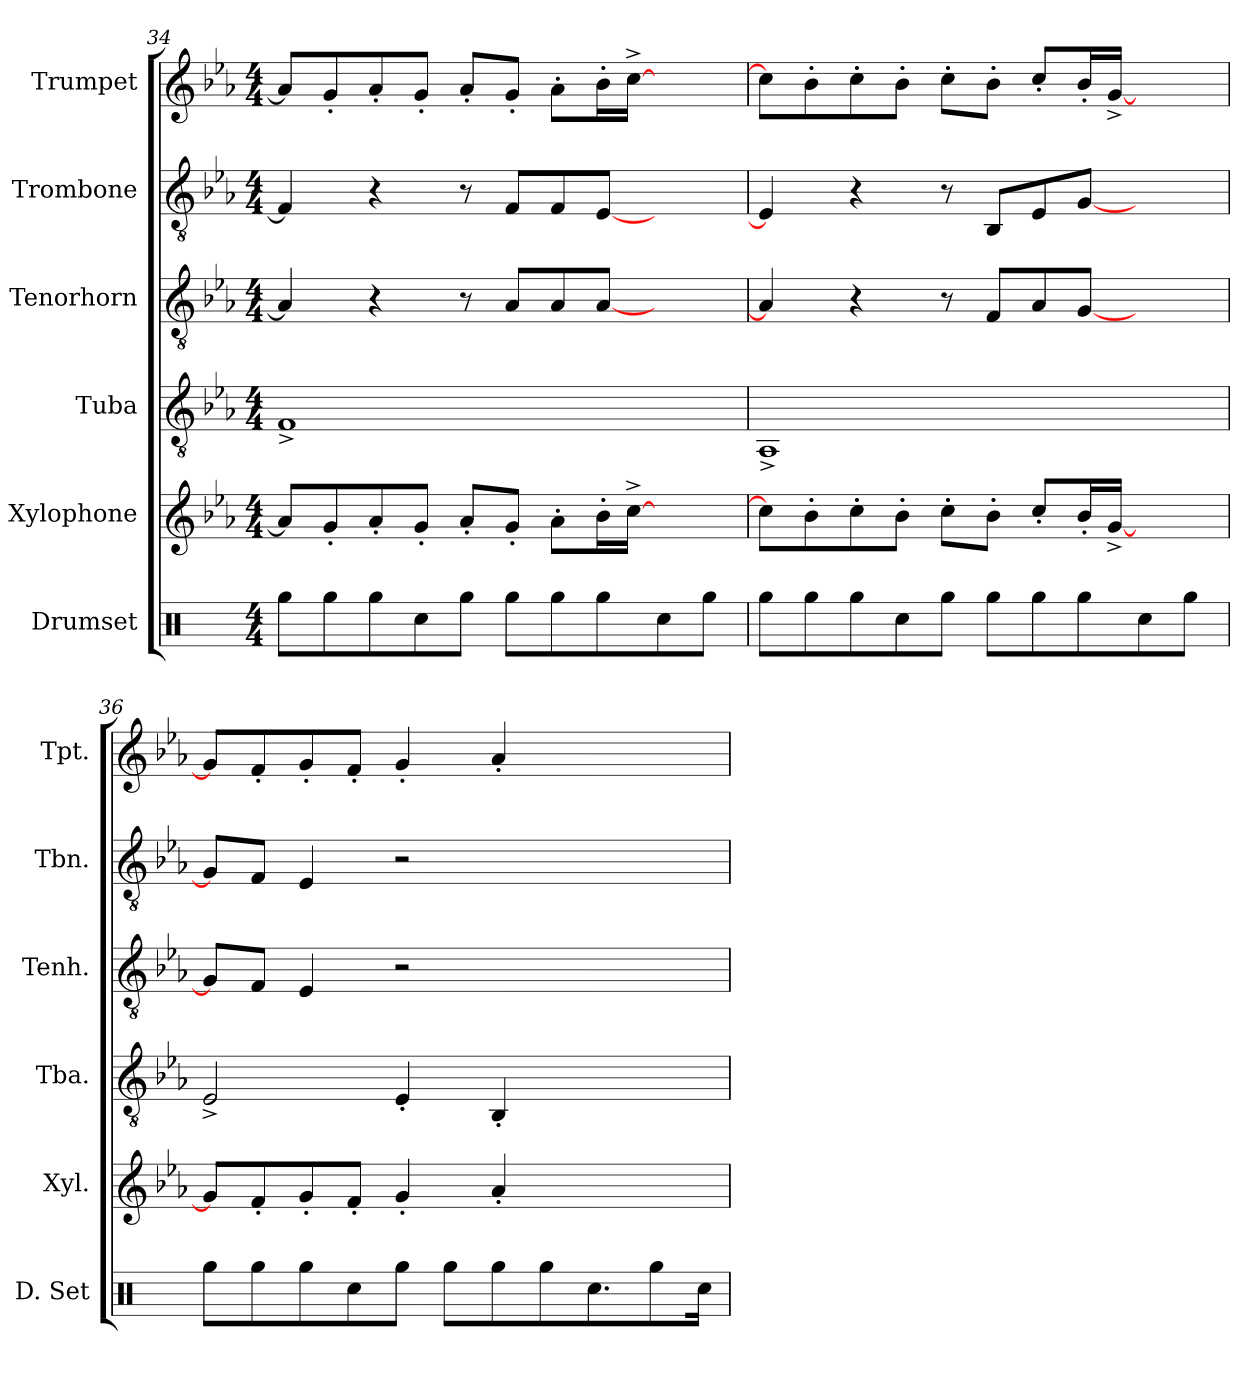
**kern	**kern	**kern	**kern	**kern	**kern
*part6	*part5	*part4	*part3	*part2	*part1
*staff6	*staff5	*staff4	*staff3	*staff2	*staff1
*I"Drumset	*I"Xylophone	*I"Tuba	*I"Tenorhorn	*I"Trombone	*I"Trumpet
*I'D. Set	*I'Xyl.	*I'Tba.	*I'Tenh.	*I'Tbn.	*I'Tpt.
*clefX	*clefG2	*clefGv2	*clefGv2	*clefGv2	*clefG2
*	*ITrd-7c-12	*	*	*	*
*k[]	*k[b-e-a-]	*k[b-e-a-]	*k[b-e-a-]	*k[b-e-a-]	*k[b-e-a-]
*M4/4	*M4/4	*M4/4	*M4/4	*M4/4	*M4/4
=34	=34	=34	=34	=34	=34
8RggL	8aa-L]	1F^	4A-]	4F]	8a-L]
8Rgg	8gg'	.	.	.	8g'
8Rgg	8aa-'	.	4r	4r	8a-'
8Rcc	8gg'J	.	.	.	8g'J
8RggJ	8aa-'L	.	8r	8r	8a-'L
8RggL	8gg'J	.	8A-L	8FL	8g'J
8Rgg	8aa-'L	.	8A-	8F	8a-'L
8Rgg	16bb-'L	.	[8A-J	[8E-J	16b-'L
.	[16ccc^JJ	.	.	.	[16cc^JJ
8Rcc	4ryy	4ryy	4ryy	4ryy	4ryy
8RggJ	.	.	.	.	.
=35	=35	=35	=35	=35	=35
8RggL	8cccL]	1AA-^	4A-]	4E-]	8ccL]
8Rgg	8bb-'	.	.	.	8b-'
8Rgg	8ccc'	.	4r	4r	8cc'
8Rcc	8bb-'J	.	.	.	8b-'J
8RggJ	8ccc'L	.	8r	8r	8cc'L
8RggL	8bb-'J	.	8FL	8BB-L	8b-'J
8Rgg	8ccc'L	.	8A-	8E-	8cc'L
8Rgg	16bb-'L	.	[8GJ	[8GJ	16b-'L
.	[16gg^JJ	.	.	.	[16g^JJ
8Rcc	4ryy	4ryy	4ryy	4ryy	4ryy
8RggJ	.	.	.	.	.
=36	=36	=36	=36	=36	=36
8RggL	8ggL]	2E-^	8GL]	8GL]	8gL]
8Rgg	8ff'	.	8FJ	8FJ	8f'
8Rgg	8gg'	.	4E-	4E-	8g'
8Rcc	8ff'J	.	.	.	8f'J
8RggJ	4gg'	4E-'	2r	2r	4g'
8RggL	.	.	.	.	.
8Rgg	4aa-'	4BB-'	.	.	4a-'
8Rgg	.	.	.	.	.
8.RccL	4.ryy	4.ryy	4.ryy	4.ryy	4.ryy
8RggJ	.	.	.	.	.
16RccJk	.	.	.	.	.
=	=	=	=	=	=
*-	*-	*-	*-	*-	*-
